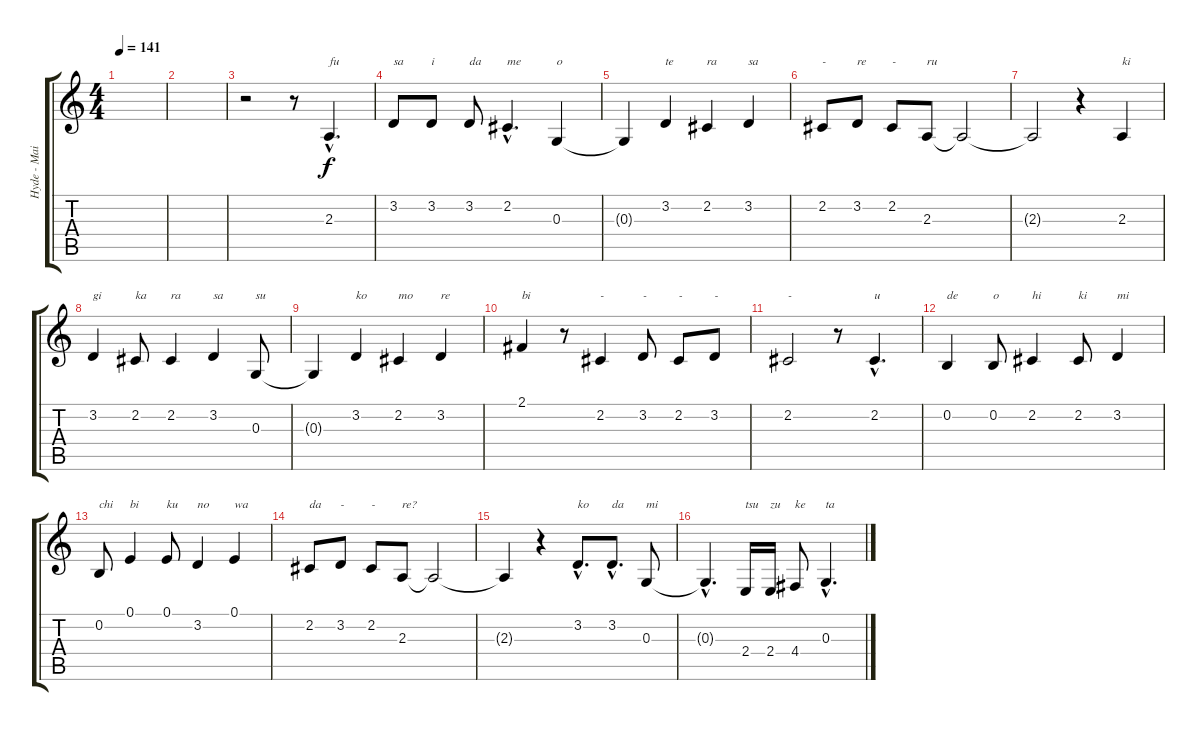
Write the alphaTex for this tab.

\track ("Hyde - Main" "Hyde - Mai") {instrument cello}
\staff {score tabs}
\tuning (E4 B3 G3 D3 A2 E2) {hide}
\ts (4 4)
\tempo 141
\clef g2
\ks c
|
|
r.2 r.8 2.3{hac}.4{d txt "fu"} |
3.2.8{txt "sa"} 3.2.8{txt "i"} 3.2.8{txt "da"} 2.2{hac}.4{d txt "me"} 0.3.4{txt "o"} |
0.3{t}.4 3.2.4{txt "te"} 2.2.4{txt "ra"} 3.2.4{txt "sa"} |
2.2.8{txt "-"} 3.2.8{txt "re"} 2.2.8{txt "-"} 2.3.8{txt "ru"} 2.3{t}.2 |
2.3{t}.2 r.4 2.3.4{txt "ki"} |
3.2.4{txt "gi"} 2.2.8{txt "ka"} 2.2.4{txt "ra"} 3.2.4{txt "sa"} 0.3.8{txt "su"} |
0.3{t}.4 3.2.4{txt "ko"} 2.2.4{txt "mo"} 3.2.4{txt "re"} |
2.1.4{txt "bi"} r.8 2.2.4{txt "-"} 3.2.8{txt "-"} 2.2.8{txt "-"} 3.2.8{txt "-"} |
2.2.2{txt "-"} r.8 2.2{hac}.4{d txt "u"} |
0.2.4{txt "de"} 0.2.8{txt "o"} 2.2.4{txt "hi"} 2.2.8{txt "ki"} 3.2.4{txt "mi"} |
0.2.8{txt "chi"} 0.1.4{txt "bi"} 0.1.8{txt "ku"} 3.2.4{txt "no"} 0.1.4{txt "wa"} |
2.2.8{txt "da"} 3.2.8{txt "-"} 2.2.8{txt "-"} 2.3.8{txt "re?"} 2.3{t}.2 |
2.3{t}.4 r.4 3.2{hac}.8{d txt "ko"} 3.2{hac}.8{d txt "da"} 0.3.8{txt "mi"} |
0.3{hac t}.4{d} 2.4.16{txt "tsu"} 2.4.16{txt "zu"} 4.4.8{txt "ke"} 0.3{hac}.4{d txt "ta"}
